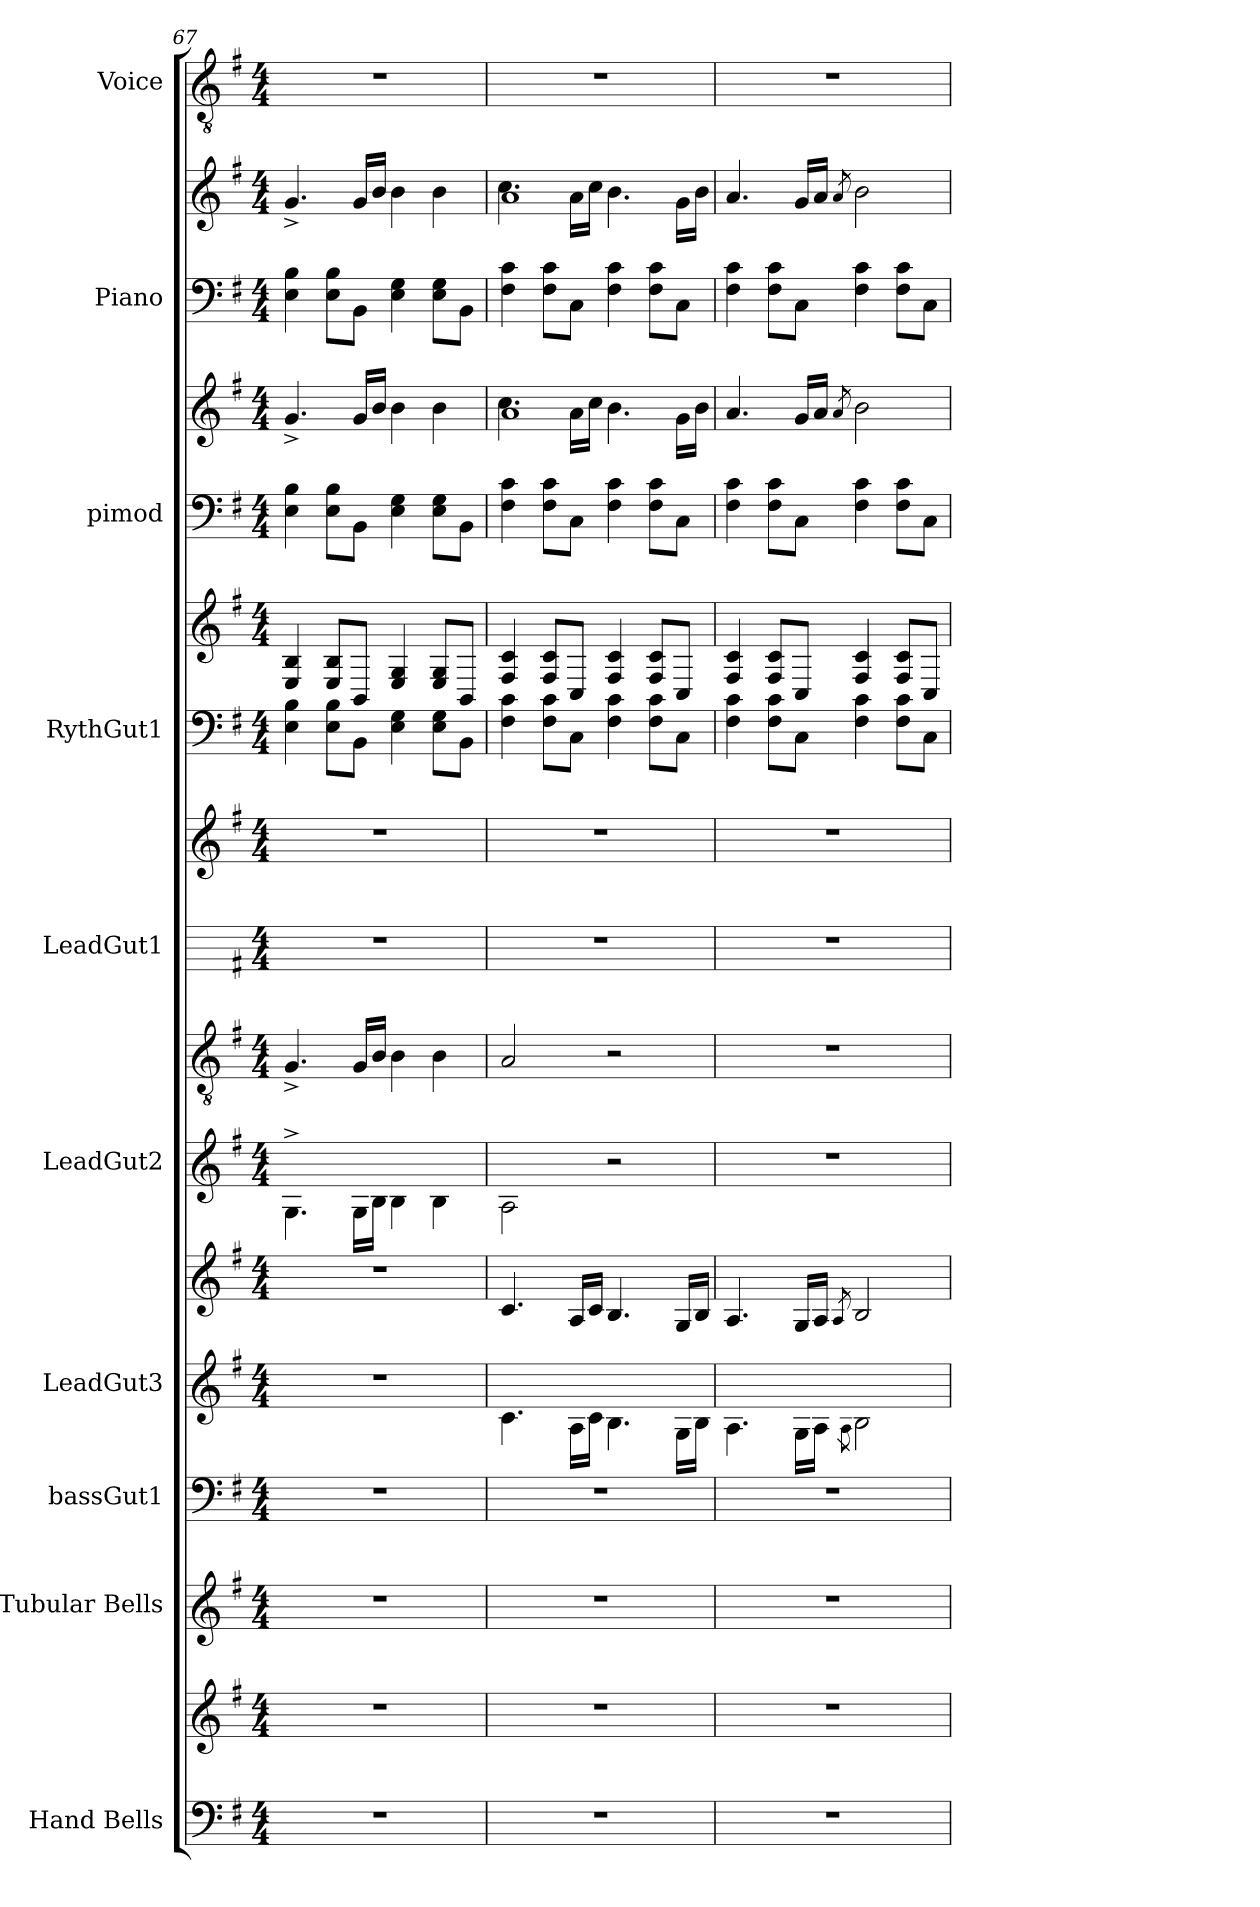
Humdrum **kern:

**kern	**kern	**kern	**kern	**kern	**kern	**kern	**kern	**kern	**kern	**kern	**kern	**kern	**kern	**kern	**kern	**kern
*part10	*part10	*part9	*part8	*part7	*part7	*part6	*part6	*part5	*part5	*part4	*part4	*part3	*part3	*part2	*part2	*part1
*staff17	*staff16	*staff15	*staff14	*staff13	*staff12	*staff11	*staff10	*staff9	*staff8	*staff7	*staff6	*staff5	*staff4	*staff3	*staff2	*staff1
*I"Hand Bells	*	*I"Tubular Bells	*I"bassGut1	*I"LeadGut3	*	*I"LeadGut2	*	*I"LeadGut1	*	*I"RythGut1	*	*I"pimod	*	*I"Piano	*	*I"Voice
*I'Ha. Be.	*	*I'Tu. Be.	*I'bassGut1	*I'LeadGut3	*	*I'LeadGut2	*	*I'LeadGut1	*	*I'RythGut1	*	*I'pimod	*	*I'Pno.	*	*I'Vo.
*clefF4	*clefG2	*clefG2	*clefF4	*	*clefG2	*	*clefGv2	*	*clefG2	*	*clefG2	*clefF4	*clefG2	*clefF4	*clefG2	*clefGv2
*k[f#]	*k[f#]	*k[f#]	*k[f#]	*k[f#]	*k[f#]	*k[f#]	*k[f#]	*k[f#]	*k[f#]	*k[f#]	*k[f#]	*k[f#]	*k[f#]	*k[f#]	*k[f#]	*k[f#]
*M4/4	*M4/4	*M4/4	*M4/4	*M4/4	*M4/4	*M4/4	*M4/4	*M4/4	*M4/4	*M4/4	*M4/4	*M4/4	*M4/4	*M4/4	*M4/4	*M4/4
=67	=67	=67	=67	=67	=67	=67	=67	=67	=67	=67	=67	=67	=67	=67	=67	=67
1r	1r	1r	1r	1r	1r	4.G^\	4.G^/	1r	1r	4E\ 4B\	4E/ 4B/	4E\ 4B\	4.g^/	4E\ 4B\	4.g^/	1r
.	.	.	.	.	.	.	.	.	.	8E\ 8B\L	8E/ 8B/L	8E\ 8B\L	.	8E\ 8B\L	.	.
.	.	.	.	.	.	16G\LL	16G/LL	.	.	8BB\J	8BB/J	8BB\J	16g/LL	8BB\J	16g/LL	.
.	.	.	.	.	.	16B\JJ	16B/JJ	.	.	.	.	.	16b/JJ	.	16b/JJ	.
.	.	.	.	.	.	4B\	4B\	.	.	4E\ 4G\	4E/ 4G/	4E\ 4G\	4b\	4E\ 4G\	4b\	.
.	.	.	.	.	.	4B\	4B\	.	.	8E\ 8G\L	8E/ 8G/L	8E\ 8G\L	4b\	8E\ 8G\L	4b\	.
.	.	.	.	.	.	.	.	.	.	8BB\J	8BB/J	8BB\J	.	8BB\J	.	.
=68	=68	=68	=68	=68	=68	=68	=68	=68	=68	=68	=68	=68	=68	=68	=68	=68
*	*	*	*	*	*	*	*	*	*	*	*	*	*^	*	*^	*
1r	1r	1r	1r	4.c\	4.c/	2A\	2A/	1r	1r	4F#\ 4c\	4F#/ 4c/	4F#\ 4c\	1a	4.cc\	4F#\ 4c\	1a	4.cc\	1r
.	.	.	.	.	.	.	.	.	.	8F#\ 8c\L	8F#/ 8c/L	8F#\ 8c\L	.	.	8F#\ 8c\L	.	.	.
.	.	.	.	16A\LL	16A/LL	.	.	.	.	8C\J	8C/J	8C\J	.	16a\LL	8C\J	.	16a\LL	.
.	.	.	.	16c\JJ	16c/JJ	.	.	.	.	.	.	.	.	16cc\JJ	.	.	16cc\JJ	.
.	.	.	.	4.B\	4.B/	2r	2r	.	.	4F#\ 4c\	4F#/ 4c/	4F#\ 4c\	.	4.b\	4F#\ 4c\	.	4.b\	.
.	.	.	.	.	.	.	.	.	.	8F#\ 8c\L	8F#/ 8c/L	8F#\ 8c\L	.	.	8F#\ 8c\L	.	.	.
.	.	.	.	16G\LL	16G/LL	.	.	.	.	8C\J	8C/J	8C\J	.	16g\LL	8C\J	.	16g\LL	.
.	.	.	.	16B\JJ	16B/JJ	.	.	.	.	.	.	.	.	16b\JJ	.	.	16b\JJ	.
*	*	*	*	*	*	*	*	*	*	*	*	*	*v	*v	*	*v	*v	*
=69	=69	=69	=69	=69	=69	=69	=69	=69	=69	=69	=69	=69	=69	=69	=69	=69
1r	1r	1r	1r	4.A\	4.A/	1r	1r	1r	1r	4F#\ 4c\	4F#/ 4c/	4F#\ 4c\	4.a/	4F#\ 4c\	4.a/	1r
.	.	.	.	.	.	.	.	.	.	8F#\ 8c\L	8F#/ 8c/L	8F#\ 8c\L	.	8F#\ 8c\L	.	.
.	.	.	.	16G\LL	16G/LL	.	.	.	.	8C\J	8C/J	8C\J	16g/LL	8C\J	16g/LL	.
.	.	.	.	16A\JJ	16A/JJ	.	.	.	.	.	.	.	16a/JJ	.	16a/JJ	.
.	.	.	.	8qA\	8qA/	.	.	.	.	.	.	.	8qa/	.	8qa/	.
.	.	.	.	2B\	2B/	.	.	.	.	4F#\ 4c\	4F#/ 4c/	4F#\ 4c\	2b\	4F#\ 4c\	2b\	.
.	.	.	.	.	.	.	.	.	.	8F#\ 8c\L	8F#/ 8c/L	8F#\ 8c\L	.	8F#\ 8c\L	.	.
.	.	.	.	.	.	.	.	.	.	8C\J	8C/J	8C\J	.	8C\J	.	.
=	=	=	=	=	=	=	=	=	=	=	=	=	=	=	=	=
*-	*-	*-	*-	*-	*-	*-	*-	*-	*-	*-	*-	*-	*-	*-	*-	*-
